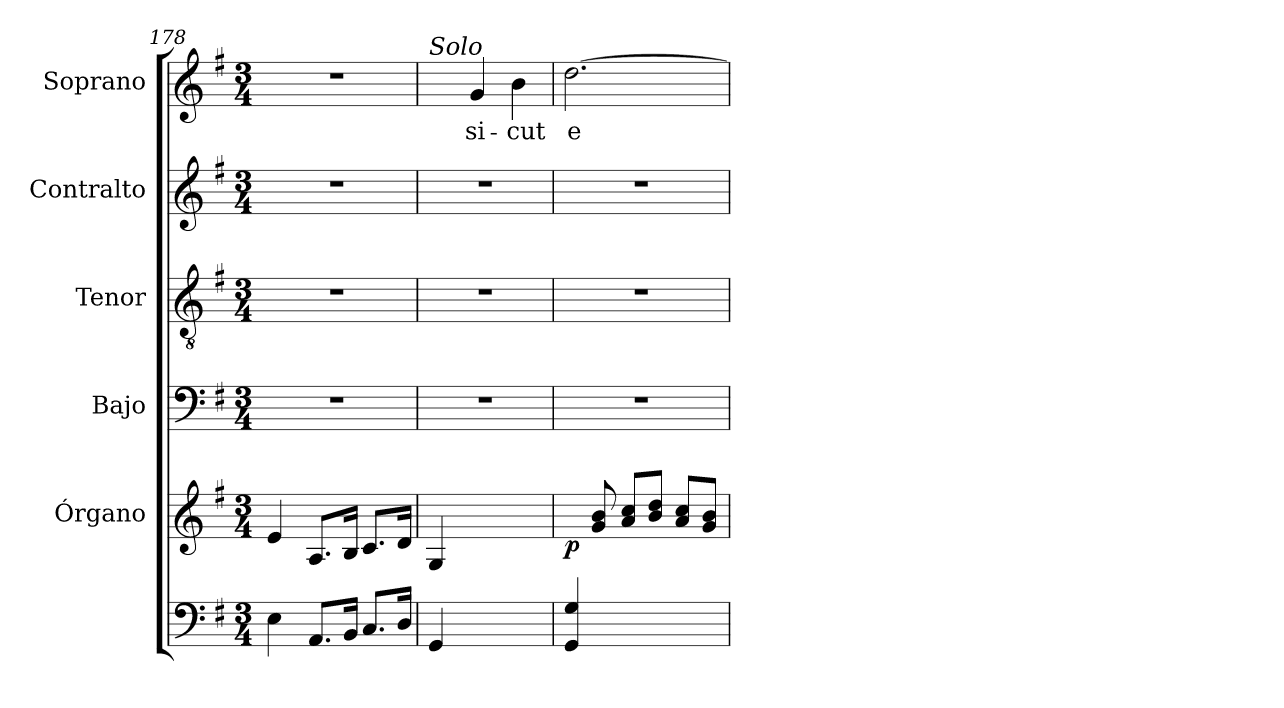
**kern	**kern	**dynam	**kern	**kern	**kern	**kern	**text
*part6	*part5	*part5	*part4	*part3	*part2	*part1	*part1
*staff6	*staff5	*staff5	*staff4	*staff3	*staff2	*staff1	*staff1
*	*I"Órgano	*	*I"Bajo	*I"Tenor	*I"Contralto	*I"Soprano	*
*clefF4	*clefG2	*	*clefF4	*clefGv2	*clefG2	*clefG2	*
*k[f#]	*k[f#]	*	*k[f#]	*k[f#]	*k[f#]	*k[f#]	*
*G:	*G:	*	*G:	*G:	*G:	*G:	*
*M3/4	*M3/4	*	*M3/4	*M3/4	*M3/4	*M3/4	*
=178	=178	=178	=178	=178	=178	=178	=178
4E\	4e/	.	2.r	2.r	2.r	2.r	.
8.AA/L	8.A/L	.	.	.	.	.	.
16BB/Jk	16B/Jk	.	.	.	.	.	.
8.C/L	8.c/L	.	.	.	.	.	.
16D/Jk	16d/Jk	.	.	.	.	.	.
=179	=179	=179	=179	=179	=179	=179	=179
!	!	!	!	!	!	!LO:TX:a:i:t=Solo	!
4GG/	4G/	.	2.r	2.r	2.r	4ryy	.
!	!	!	!	!	!	!	!LO:LY:b
2ryy	2ryy	.	.	.	.	4g/	si-
!	!	!	!	!	!	!	!LO:LY:b
.	.	.	.	.	.	4b\	-cut
=180	=180	=180	=180	=180	=180	=180	=180
!	!	!LO:DY:b	!	!	!	!	!LO:LY:b
4GG/ 4G/	8ryy	p	2.r	2.r	2.r	[>2.dd\	e-
.	8g/ 8b/	.	.	.	.	.	.
2ryy	8a/ 8cc/L	.	.	.	.	.	.
.	8b/ 8dd/J	.	.	.	.	.	.
.	8a/ 8cc/L	.	.	.	.	.	.
.	8g/ 8b/J	.	.	.	.	.	.
=	=	=	=	=	=	=	=
*-	*-	*-	*-	*-	*-	*-	*-
